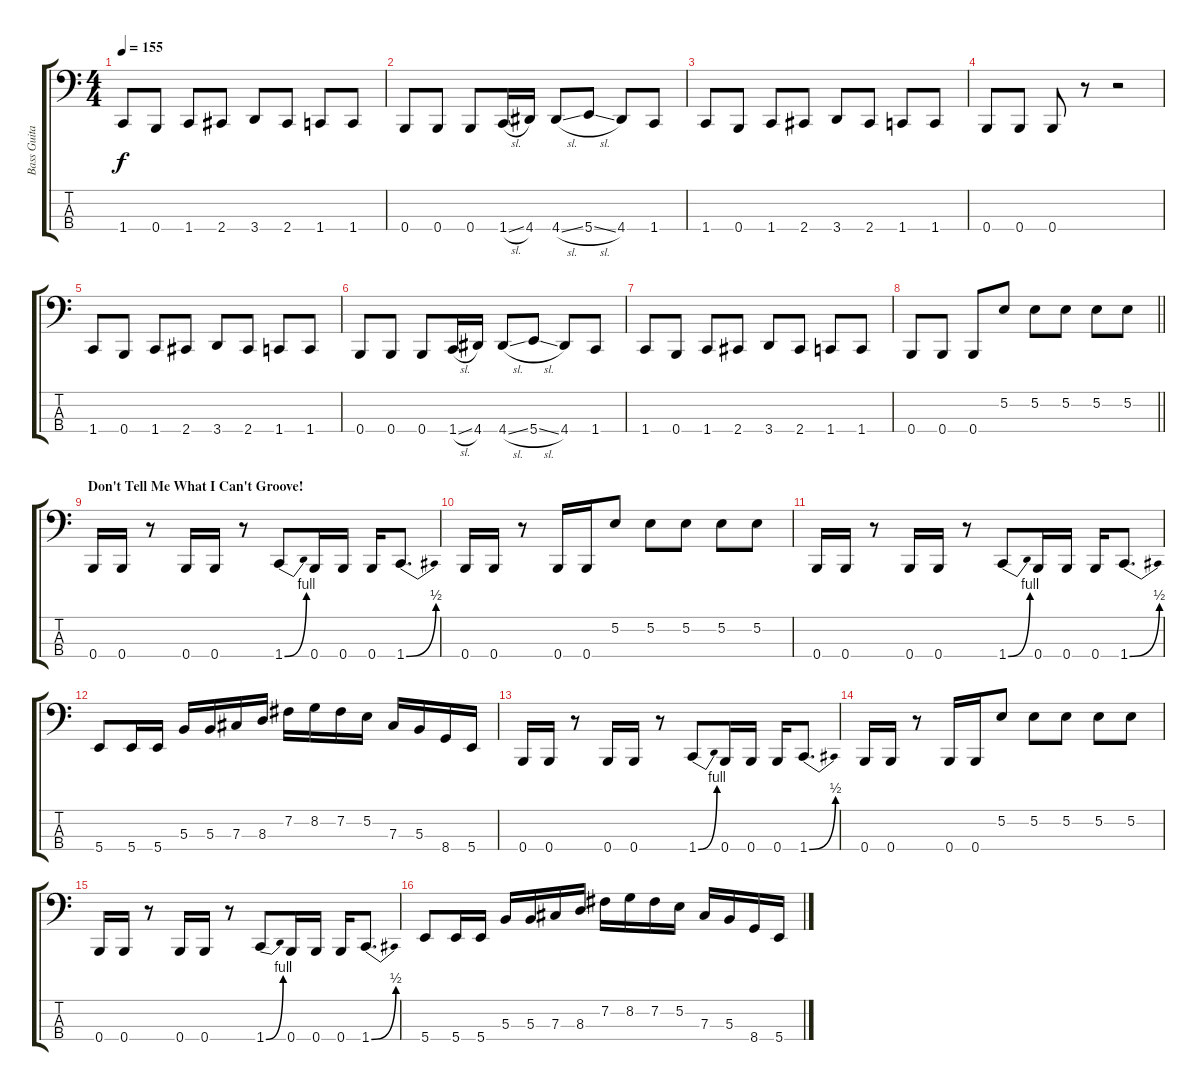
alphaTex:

\track ("Bass Guitar" "Bass Guita") {instrument electricbasspick}
\staff {score tabs}
\tuning (E2 B1 Gb1 B0) {hide}
\ts (4 4)
\tempo 155
\clef f4
\ks c
1.4.8{dy f} 0.4.8 1.4.8 2.4.8 3.4.8 2.4.8 1.4.8 1.4.8 |
0.4.8 0.4.8 0.4.8 1.4{sl}.16 4.4.16 4.4{sl}.8 5.4{sl}.8 4.4.8 1.4.8 |
1.4.8 0.4.8 1.4.8 2.4.8 3.4.8 2.4.8 1.4.8 1.4.8 |
0.4.8 0.4.8 0.4.8 r.8 r.2 |
1.4.8 0.4.8 1.4.8 2.4.8 3.4.8 2.4.8 1.4.8 1.4.8 |
0.4.8 0.4.8 0.4.8 1.4{sl}.16 4.4.16 4.4{sl}.8 5.4{sl}.8 4.4.8 1.4.8 |
1.4.8 0.4.8 1.4.8 2.4.8 3.4.8 2.4.8 1.4.8 1.4.8 |
\barLineRight lightlight
0.4.8 0.4.8 0.4.8 5.2.8 5.2.8 5.2.8 5.2.8 5.2.8 |
\section ("" "Don't Tell Me What I Can't Groove!")
0.4.16 0.4.16 r.8 0.4.16 0.4.16 r.8 1.4{be (bend 0 0 60 4)}.8 0.4.16 0.4.16 0.4.16 1.4{be (bend 0 0 60 2)}.8{d} |
0.4.16 0.4.16 r.8 0.4.16 0.4.16 5.2.8 5.2.8 5.2.8 5.2.8 5.2.8 |
0.4.16 0.4.16 r.8 0.4.16 0.4.16 r.8 1.4{be (bend 0 0 60 4)}.8 0.4.16 0.4.16 0.4.16 1.4{be (bend 0 0 60 2)}.8{d} |
5.4.8 5.4.16 5.4.16 5.3.16 5.3.16 7.3.16 8.3.16 7.2.16 8.2.16 7.2.16 5.2.16 7.3.16 5.3.16 8.4.16 5.4.16 |
0.4.16 0.4.16 r.8 0.4.16 0.4.16 r.8 1.4{be (bend 0 0 60 4)}.8 0.4.16 0.4.16 0.4.16 1.4{be (bend 0 0 60 2)}.8{d} |
0.4.16 0.4.16 r.8 0.4.16 0.4.16 5.2.8 5.2.8 5.2.8 5.2.8 5.2.8 |
0.4.16 0.4.16 r.8 0.4.16 0.4.16 r.8 1.4{be (bend 0 0 60 4)}.8 0.4.16 0.4.16 0.4.16 1.4{be (bend 0 0 60 2)}.8{d} |
5.4.8 5.4.16 5.4.16 5.3.16 5.3.16 7.3.16 8.3.16 7.2.16 8.2.16 7.2.16 5.2.16 7.3.16 5.3.16 8.4.16 5.4.16
